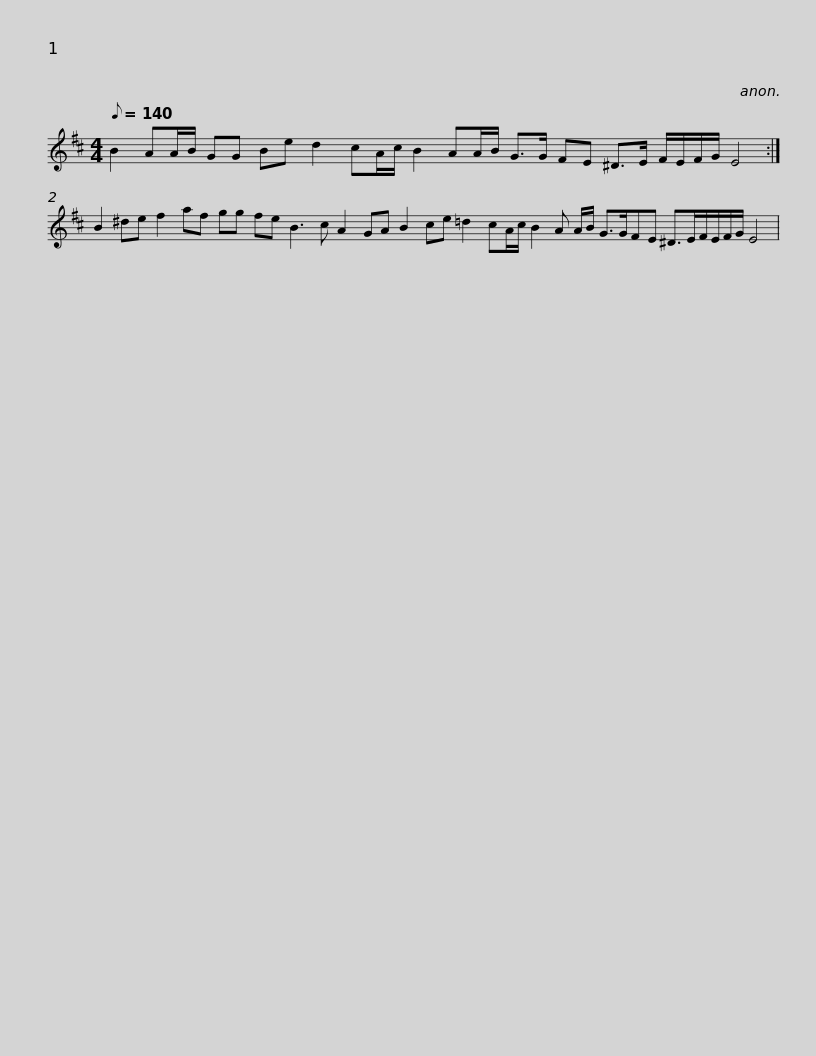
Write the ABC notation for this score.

X:1
L:1/8
Q:1/8=140
M:4/4
I:linebreak $
K:D
V:1 treble
V:1
 B2 AA/B/ GG Be d2 cA/c/ B2 AA/B/ G>G FE ^D>E F/E/F/G/ E4 :|$ B2 ^de f2 af gg fe B3 c A2 GA B2 ce =d2 cA/c/ B2 A A/B/ G>GFE ^D>EF/E/F/G/ E4 | %2
